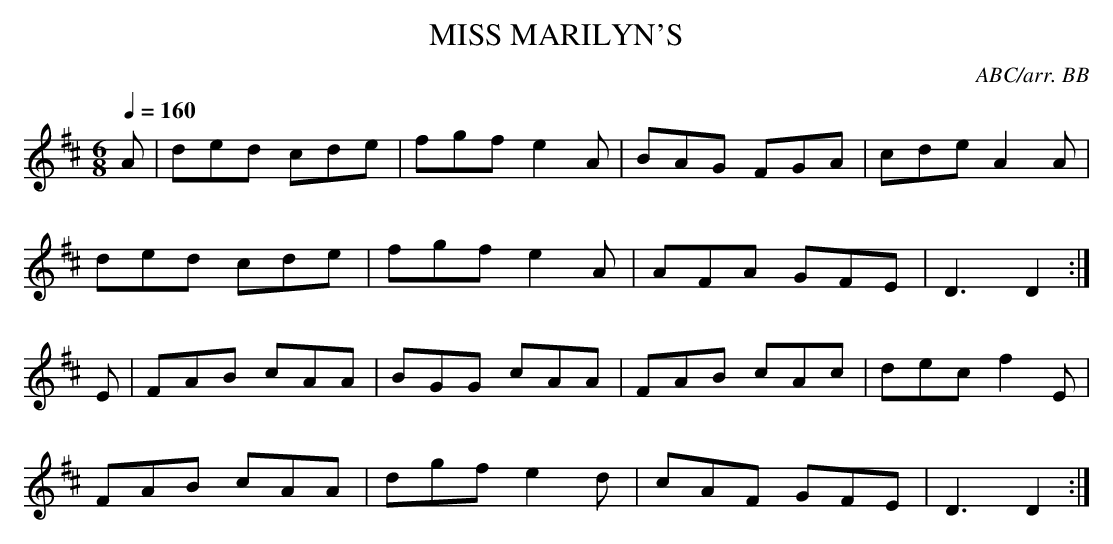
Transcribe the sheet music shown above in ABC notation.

X:1
T:MISS MARILYN'S
Q:1/4=160
C:ABC/arr. BB
M:6/8
L:1/8
K:D
A|ded cde|fgf e2A|BAG FGA|cde A2A|
ded cde|fgf e2A|AFA GFE|D3D2 :|
E|FAB cAA|BGG cAA|FAB cAc|dec f2E|
FAB cAA|dgf e2d|cAF GFE|D3D2 :|
